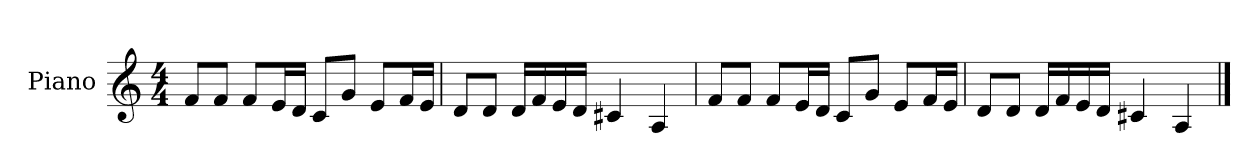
**kern
*part1
*staff1
*I"Piano
*I'P-no
*clefG2
*k[]
*M4/4
*MM90
=1
8f/L
8f/J
8f/L
16e/L
16d/JJ
8c/L
8g/J
8e/L
16f/L
16e/JJ
=2
8d/L
8d/J
16d/LL
16f/
16e/
16d/JJ
4c#X/
4A/
=3
8f/L
8f/J
8f/L
16e/L
16d/JJ
8c/L
8g/J
8e/L
16f/L
16e/JJ
=4
8d/L
8d/J
16d/LL
16f/
16e/
16d/JJ
4c#X/
4A/
==
*-
